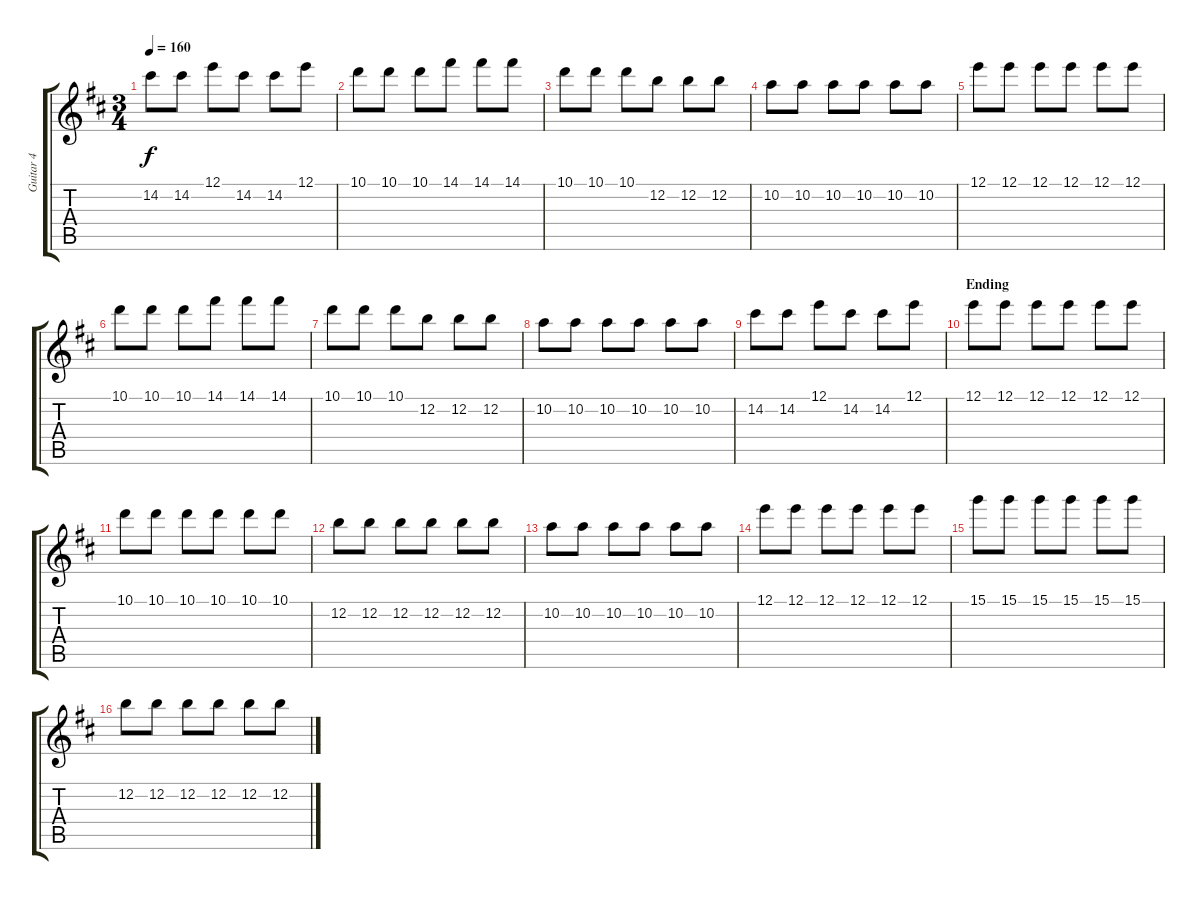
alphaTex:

\track ("Guitar 4" "Guitar 4") {instrument distortionguitar}
\staff {score tabs}
\tuning (E4 B3 G3 D3 A2 E2) {hide}
\ts (3 4)
\tempo 160
\clef g2
\ks bminor
14.2.8{dy f} 14.2.8 12.1.8 14.2.8 14.2.8 12.1.8 |
10.1.8 10.1.8 10.1.8 14.1.8 14.1.8 14.1.8 |
10.1.8 10.1.8 10.1.8 12.2.8 12.2.8 12.2.8 |
10.2.8 10.2.8 10.2.8 10.2.8 10.2.8 10.2.8 |
12.1.8 12.1.8 12.1.8 12.1.8 12.1.8 12.1.8 |
10.1.8 10.1.8 10.1.8 14.1.8 14.1.8 14.1.8 |
10.1.8 10.1.8 10.1.8 12.2.8 12.2.8 12.2.8 |
10.2.8 10.2.8 10.2.8 10.2.8 10.2.8 10.2.8 |
14.2.8 14.2.8 12.1.8 14.2.8 14.2.8 12.1.8 |
\section ("" "Ending")
12.1.8 12.1.8 12.1.8 12.1.8 12.1.8 12.1.8 |
10.1.8 10.1.8 10.1.8 10.1.8 10.1.8 10.1.8 |
12.2.8 12.2.8 12.2.8 12.2.8 12.2.8 12.2.8 |
10.2.8 10.2.8 10.2.8 10.2.8 10.2.8 10.2.8 |
12.1.8 12.1.8 12.1.8 12.1.8 12.1.8 12.1.8 |
15.1.8 15.1.8 15.1.8 15.1.8 15.1.8 15.1.8 |
12.2.8 12.2.8 12.2.8 12.2.8 12.2.8 12.2.8
